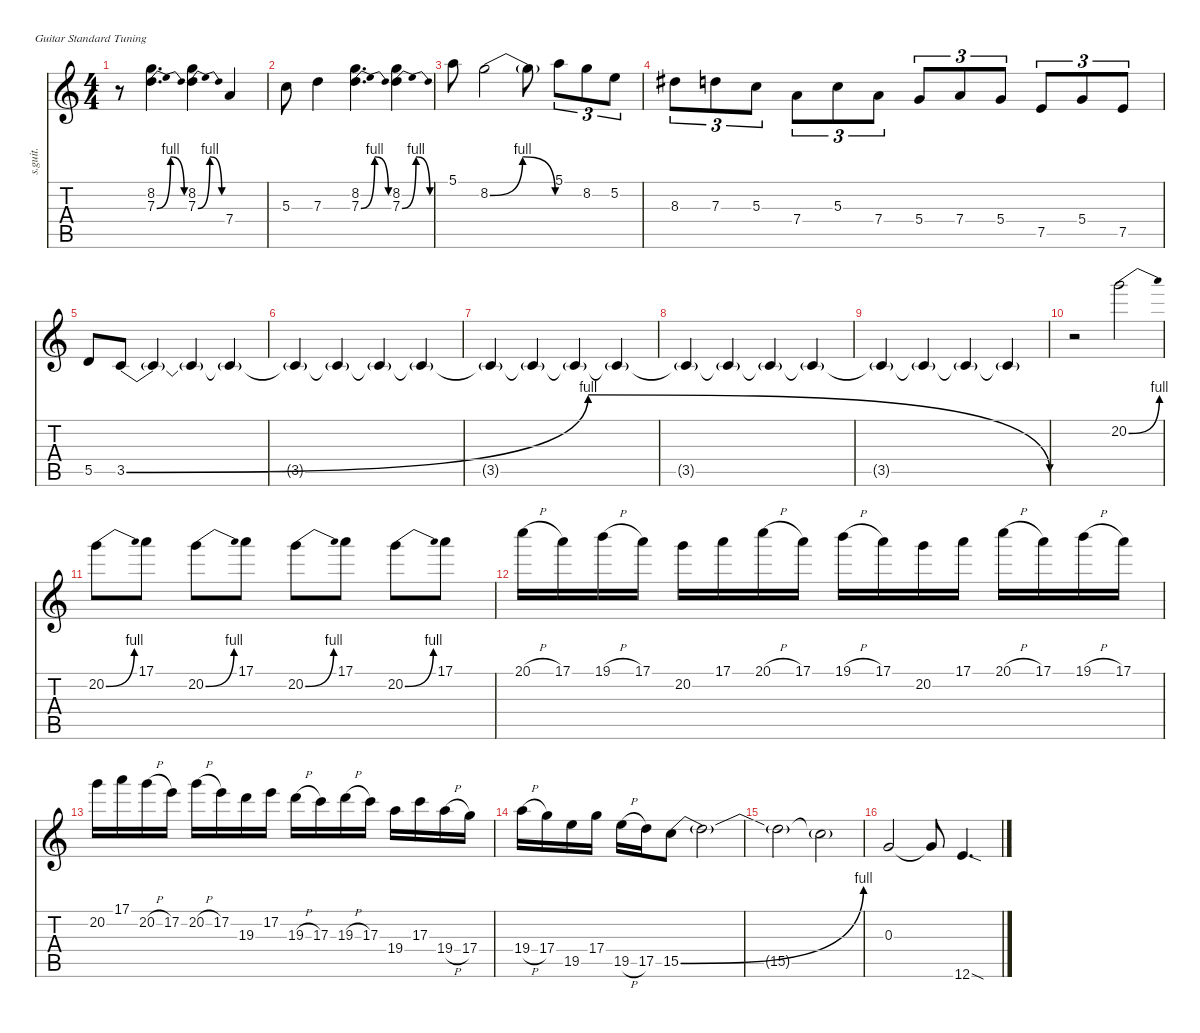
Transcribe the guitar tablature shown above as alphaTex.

\defaultSystemsLayout 4
\hideDynamics
\bracketExtendMode nobrackets
\track ("" "s.guit.") {instrument distortionguitar}
\staff {score tabs}
\tuning (E4 B3 G3 D3 A2 E2)
\ts (4 4)
\tempo (160 hide)
\clef g2
\ks c
r.8{dy f} (8.2 7.3{be (bendrelease 0 0 30 4 30 4 60 0)}).4{d} (8.2 7.3{be (bendrelease 0 0 30 4 30 4 60 0)}).4 7.4.4 |
5.3.8 7.3.4 (8.2 7.3{be (bendrelease 0 0 30 4 30 4 60 0)}).4{d} (8.2 7.3{be (bendrelease 0 0 30 4 30 4 60 0)}).4 |
5.1.8 8.2{be (bendrelease 0 0 30 4 30 4 60 0)}.2 8.2{t}.8 5.1.8{tu (3 2)} 8.2.8{tu (3 2)} 5.2.8{tu (3 2)} |
8.3{acc #}.8{tu (3 2)} 7.3.8{tu (3 2)} 5.3.8{tu (3 2)} 7.4.8{tu (3 2)} 5.3.8{tu (3 2)} 7.4.8{tu (3 2)} 5.4.8{tu (3 2)} 7.4.8{tu (3 2)} 5.4.8{tu (3 2)} 7.5.8{tu (3 2)} 5.4.8{tu (3 2)} 7.5.8{tu (3 2)} |
5.5.8 3.5{be (bendrelease 0 0 30 4 30 4 60 0)}.8 3.5{t}.4 3.5{t}.4 3.5{t}.4 |
3.5{t}.4 3.5{t}.4 3.5{t}.4 3.5{t}.4 |
3.5{t}.4 3.5{t}.4 3.5{t}.4 3.5{t}.4 |
3.5{t}.4 3.5{t}.4 3.5{t}.4 3.5{t}.4 |
3.5{t}.4 3.5{t}.4 3.5{t}.4 3.5{t}.4 |
r.2 20.2{be (bend 0 0 60 4)}.2 |
20.2{be (bend 0 0 60 4)}.8 17.1.8 20.2{be (bend 0 0 60 4)}.8 17.1.8 20.2{be (bend 0 0 60 4)}.8 17.1.8 20.2{be (bend 0 0 60 4)}.8 17.1.8 |
20.1{h}.16 17.1.16 19.1{h}.16 17.1.16 20.2.16 17.1.16 20.1{h}.16 17.1.16 19.1{h}.16 17.1.16 20.2.16 17.1.16 20.1{h}.16 17.1.16 19.1{h}.16 17.1.16 |
20.2.16 17.1.16 20.2{h}.16 17.2.16 20.2{h}.16 17.2.16 19.3.16 17.2.16 19.3{h}.16 17.3.16 19.3{h}.16 17.3.16 19.4.16 17.3.16 19.4{h}.16 17.4.16 |
19.4{h}.16 17.4.16 19.5.16 17.4.16 19.5{h}.16 17.5.16 15.5{be (bend 0 0 60 4)}.8 15.5{t}.2 |
15.5{t}.2 15.5{t}.2 |
0.3.2 0.3{t}.8 12.6{sod}.4{d}
